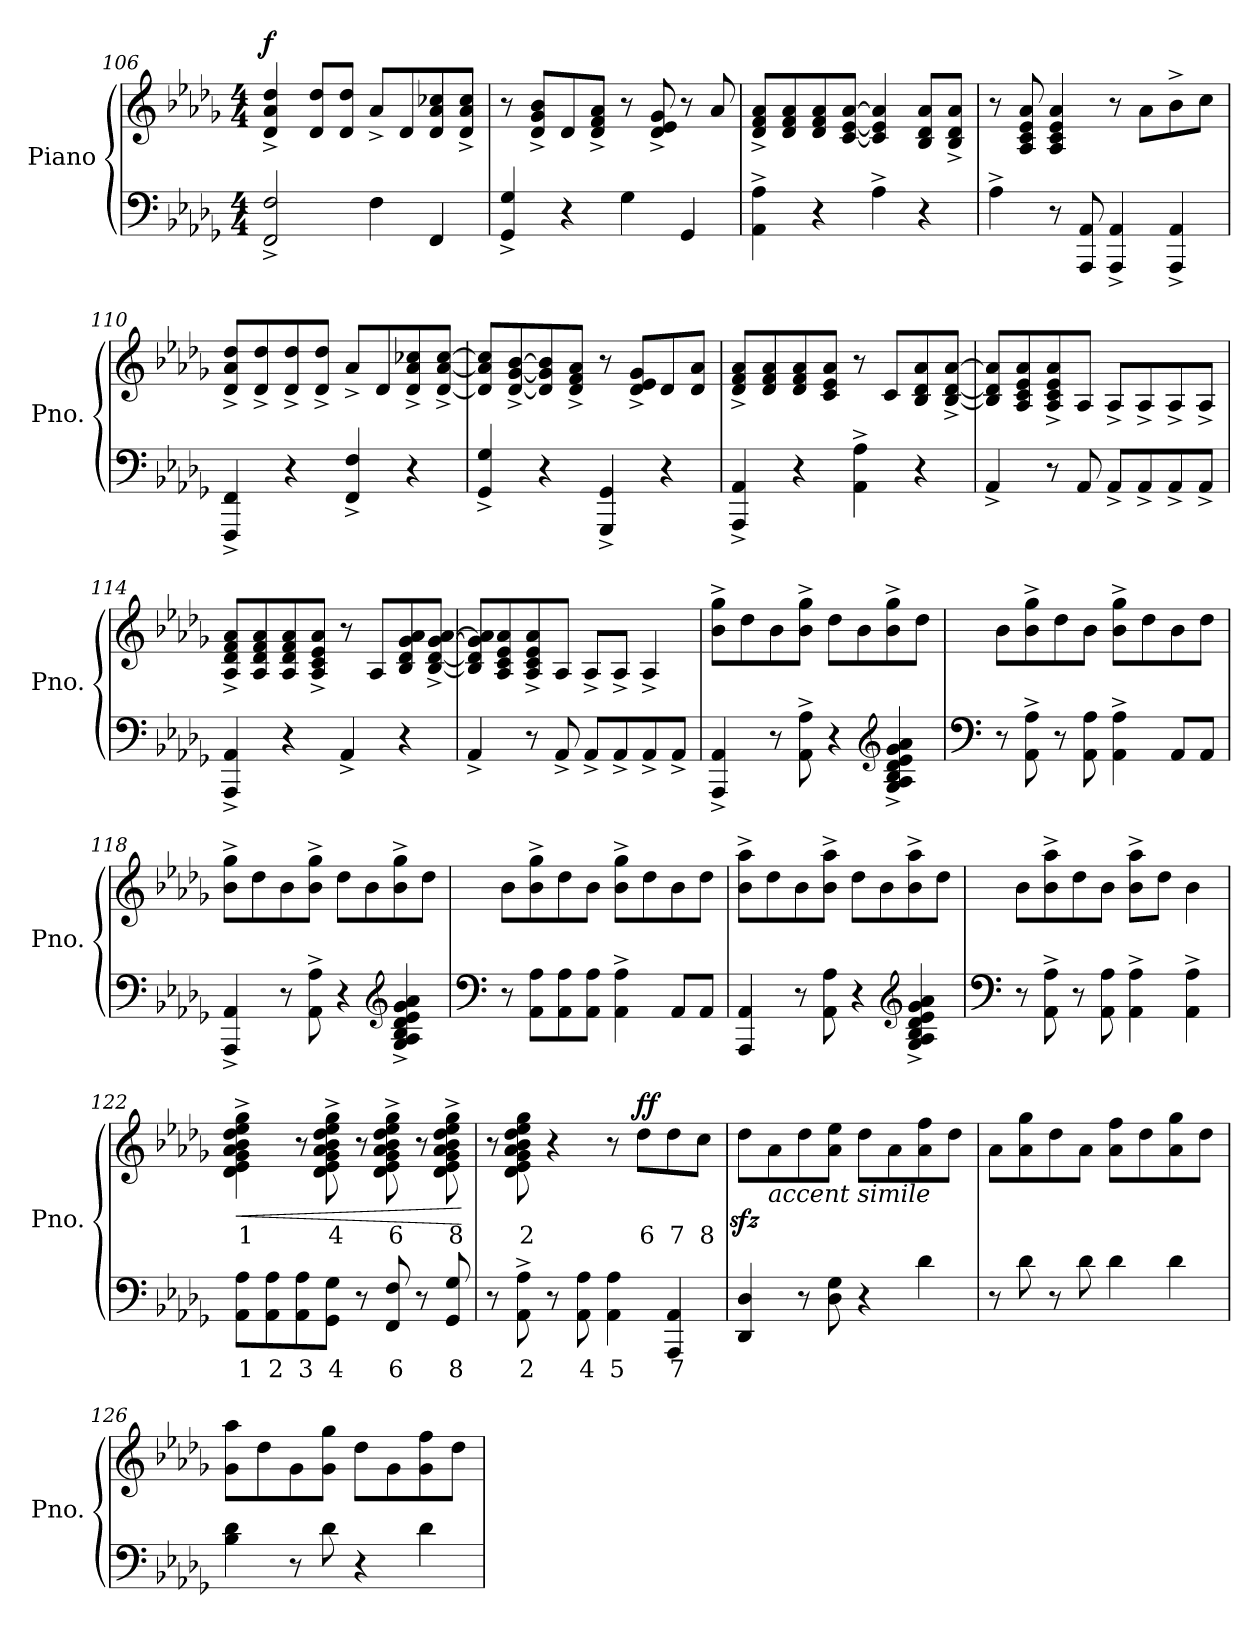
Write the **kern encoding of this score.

**kern	**text	**kern	**text	**dynam
*part1	*part1	*part1	*part1	*part1
*staff2	*staff2	*staff1	*staff1	*staff1/2
*I"Piano	*	*	*	*
*I'Pno.	*	*	*	*
*clefF4	*	*clefG2	*	*
*k[b-e-a-d-g-]	*	*k[b-e-a-d-g-]	*	*
*M4/4	*	*M4/4	*	*
=106	=106	=106	=106	=106
!	!	!	!	!LO:DY:b
2FF/^ 2F/^	.	4d-/^ 4a-/^ 4dd-/^	.	f
.	.	8d-/ 8dd-/L	.	.
.	.	8d-/ 8dd-/J	.	.
4F\	.	8a-^/L	.	.
.	.	8d-/	.	.
4FF/	.	8d-/ 8a-/ 8cc-X/	.	.
.	.	8d-/^ 8a-/^ 8cc-/^J	.	.
=107	=107	=107	=107	=107
4GG-/^ 4G-/^	.	8r	.	.
.	.	8d-/^ 8g-/^ 8b-/^L	.	.
4r	.	8d-/	.	.
.	.	8d-/^ 8f/^ 8a-/^J	.	.
4G-\	.	8r	.	.
.	.	8d-/^ 8e-/^ 8g-/^	.	.
4GG-/	.	8r	.	.
.	.	8a-/	.	.
!!LO:LB:g=z
=108	=108	=108	=108	=108
4AA-\^ 4A-\^	.	8d-/^ 8f/^ 8a-/^L	.	.
.	.	8d-/ 8f/ 8a-/	.	.
4r	.	8d-/ 8f/ 8a-/	.	.
.	.	[8c/ [8e-/ [8a-/J	.	.
4A-^\	.	4c/] 4e-/] 4a-/]	.	.
4r	.	8B-/ 8d-/ 8a-/L	.	.
.	.	8B-/^ 8d-/^ 8a-/^J	.	.
=109	=109	=109	=109	=109
4A-^\	.	8r	.	.
.	.	8A-/ 8c/ 8e-/ 8a-/	.	.
8r	.	4A-/ 4c/ 4e-/ 4a-/	.	.
8AAA-/ 8AA-/	.	.	.	.
4AAA-/^ 4AA-/^	.	8r	.	.
.	.	8a-\L	.	.
4AAA-/^ 4AA-/^	.	8b-^\	.	.
.	.	8cc\J	.	.
=110	=110	=110	=110	=110
4FFF/^ 4FF/^	.	8d-/^ 8a-/^ 8dd-/^L	.	.
.	.	8d-/^ 8dd-/^	.	.
4r	.	8d-/^ 8dd-/^	.	.
.	.	8d-/^ 8dd-/^J	.	.
4FF/^ 4F/^	.	8a-^/L	.	.
.	.	8d-/	.	.
4r	.	8d-/^ 8a-/^ 8cc-X/^	.	.
.	.	[8d-/^ [8a-/^ [8cc-/^J	.	.
!!LO:LB:g=z
=111	=111	=111	=111	=111
4GG-/^ 4G-/^	.	8d-/] 8a-/] 8cc-/]L	.	.
.	.	[8d-/^ [8g-/^ [8b-/^	.	.
4r	.	8d-/] 8g-/] 8b-/]	.	.
.	.	8d-/^ 8f/^ 8a-/^J	.	.
4GGG-/^ 4GG-/^	.	8r	.	.
.	.	8d-/^ 8e-/^ 8g-/^L	.	.
4r	.	8d-/	.	.
.	.	8d-/ 8a-/J	.	.
=112	=112	=112	=112	=112
4AAA-/^ 4AA-/^	.	8d-/^ 8f/^ 8a-/^L	.	.
.	.	8d-/ 8f/ 8a-/	.	.
4r	.	8d-/ 8f/ 8a-/	.	.
.	.	8c/ 8e-/ 8a-/J	.	.
4AA-\^ 4A-\^	.	8r	.	.
.	.	8c/L	.	.
4r	.	8B-/ 8d-/ 8a-/	.	.
.	.	[8B-/^ [8d-/^ [8a-/^J	.	.
=113	=113	=113	=113	=113
4AA-^/	.	8B-/] 8d-/] 8a-/]L	.	.
.	.	8A-/ 8c/ 8e-/ 8a-/	.	.
8r	.	8A-/^ 8c/^ 8e-/^ 8a-/^	.	.
8AA-/	.	8A-/J	.	.
8AA-^/L	.	8A-^/L	.	.
8AA-^/	.	8A-^/	.	.
8AA-^/	.	8A-^/	.	.
8AA-^/J	.	8A-^/J	.	.
!!LO:PB:g=z
=114	=114	=114	=114	=114
4AAA-/^ 4AA-/^	.	8A-/^ 8d-/^ 8f/^ 8a-/^L	.	.
.	.	8A-/ 8d-/ 8f/ 8a-/	.	.
4r	.	8A-/ 8d-/ 8f/ 8a-/	.	.
.	.	8A-/^ 8c/^ 8e-/^ 8a-/^J	.	.
4AA-^/	.	8r	.	.
.	.	8A-/L	.	.
4r	.	8B-/ 8d-/ 8g-/ 8a-/	.	.
.	.	[8B-/^ [8d-/^ [8g-/^ [8a-/^J	.	.
=115	=115	=115	=115	=115
4AA-^/	.	8B-/] 8d-/] 8g-/] 8a-/]L	.	.
.	.	8A-/ 8c/ 8e-/ 8a-/	.	.
8r	.	8A-/^ 8c/^ 8e-/^ 8a-/^	.	.
8AA-^/	.	8A-/J	.	.
8AA-^/L	.	8A-^/L	.	.
8AA-^/	.	8A-^/J	.	.
8AA-^/	.	4A-^/	.	.
8AA-^/J	.	.	.	.
!!LO:LB:g=z
=116	=116	=116	=116	=116
4AAA-/^ 4AA-/^	.	8b-\^ 8gg-\^L	.	.
.	.	8dd-\	.	.
8r	.	8b-\	.	.
8AA-\^ 8A-\^	.	8b-\^ 8gg-\^J	.	.
4r	.	8dd-\L	.	.
.	.	8b-\	.	.
*clefG2	*	*	*	*
4G-/^ 4A-/^ 4B-/^ 4d-/^ 4e-/^ 4g-/^ 4a-/^	.	8b-\^ 8gg-\^	.	.
.	.	8dd-\J	.	.
=117	=117	=117	=117	=117
*clefF4	*	*	*	*
8r	.	8b-\L	.	.
8AA-\^ 8A-\^	.	8b-\^ 8gg-\^	.	.
8r	.	8dd-\	.	.
8AA-\ 8A-\	.	8b-\J	.	.
4AA-\^ 4A-\^	.	8b-\^ 8gg-\^L	.	.
.	.	8dd-\	.	.
8AA-/L	.	8b-\	.	.
8AA-/J	.	8dd-\J	.	.
=118	=118	=118	=118	=118
4AAA-/^ 4AA-/^	.	8b-\^ 8gg-\^L	.	.
.	.	8dd-\	.	.
8r	.	8b-\	.	.
8AA-\^ 8A-\^	.	8b-\^ 8gg-\^J	.	.
4r	.	8dd-\L	.	.
.	.	8b-\	.	.
*clefG2	*	*	*	*
4G-/^ 4A-/^ 4B-/^ 4d-/^ 4e-/^ 4g-/^ 4a-/^	.	8b-\^ 8gg-\^	.	.
.	.	8dd-\J	.	.
!!LO:LB:g=z
=119	=119	=119	=119	=119
*clefF4	*	*	*	*
8r	.	8b-\L	.	.
8AA-\ 8A-\L	.	8b-\^ 8gg-\^	.	.
8AA-\ 8A-\	.	8dd-\	.	.
8AA-\ 8A-\J	.	8b-\J	.	.
4AA-\^ 4A-\^	.	8b-\^ 8gg-\^L	.	.
.	.	8dd-\	.	.
8AA-/L	.	8b-\	.	.
8AA-/J	.	8dd-\J	.	.
=120	=120	=120	=120	=120
4AAA-/ 4AA-/	.	8b-\^ 8aa-\^L	.	.
.	.	8dd-\	.	.
8r	.	8b-\	.	.
8AA-\ 8A-\	.	8b-\^ 8aa-\^J	.	.
4r	.	8dd-\L	.	.
.	.	8b-\	.	.
*clefG2	*	*	*	*
4G-/^ 4A-/^ 4B-/^ 4d-/^ 4e-/^ 4g-/^ 4a-/^	.	8b-\^ 8aa-\^	.	.
.	.	8dd-\J	.	.
=121	=121	=121	=121	=121
*clefF4	*	*	*	*
8r	.	8b-\L	.	.
8AA-\^ 8A-\^	.	8b-\^ 8aa-\^	.	.
8r	.	8dd-\	.	.
8AA-\ 8A-\	.	8b-\J	.	.
4AA-\^ 4A-\^	.	8b-\^ 8aa-\^L	.	.
.	.	8dd-\J	.	.
4AA-\^ 4A-\^	.	4b-\	.	.
!!LO:LB:g=z
=122	=122	=122	=122	=122
!	!LO:LY:b	!	!LO:LY:b	!LO:HP:b
8AA-\ 8A-\L	1	4d-\^ 4e-\^ 4g-\^ 4a-\^ 4b-\^ 4dd-\^ 4ee-\^ 4gg-\^	1	<
!	!LO:LY:b	!	!	!
8AA-\ 8A-\	2	.	.	.
!	!LO:LY:b	!	!	!
8AA-\ 8A-\	3	8r	.	.
!	!LO:LY:b	!	!LO:LY:b	!
8GG-\ 8G-\J	4	8d-\^ 8e-\^ 8g-\^ 8a-\^ 8b-\^ 8dd-\^ 8ee-\^ 8gg-\^	4	.
8r	.	8r	.	.
!	!LO:LY:b	!	!LO:LY:b	!
8FF/ 8F/	6	8d-\^ 8e-\^ 8g-\^ 8a-\^ 8b-\^ 8dd-\^ 8ee-\^ 8gg-\^	6	.
8r	.	8r	.	.
!	!LO:LY:b	!	!LO:LY:b	!
8GG-/ 8G-/	8	8d-\^ 8e-\^ 8g-\^ 8a-\^ 8b-\^ 8dd-\^ 8ee-\^ 8gg-\^	8	.
.	.	.	.	[
=123	=123	=123	=123	=123
8r	.	8r	.	.
!	!LO:LY:b	!	!LO:LY:b	!
8AA-\^ 8A-\^	2	8d-\ 8e-\ 8g-\ 8a-\ 8b-\ 8dd-\ 8ee-\ 8gg-\	2	.
8r	.	4r	.	.
!	!LO:LY:b	!	!	!
8AA-\ 8A-\	4	.	.	.
!	!LO:LY:b	!	!	!
4AA-\ 4A-\	5	8r	.	.
!	!	!	!LO:LY:b	!LO:DY:b
.	.	8dd-\L	6	ff
!	!LO:LY:b	!	!LO:LY:b	!
4AAA-/ 4AA-/	7	8dd-\	7	.
!	!	!	!LO:LY:b	!
.	.	8cc\J	8	.
=124	=124	=124	=124	=124
4DD-/ 4D-/	.	8dd-zz<\L	.	.
!	!	!LO:TX:b:i:t=accent simile	!	!
.	.	8a-\	.	.
8r	.	8dd-\	.	.
8D-\ 8G-\	.	8a-\ 8ee-\J	.	.
4r	.	8dd-\L	.	.
.	.	8a-\	.	.
4d-\	.	8a-\ 8ff\	.	.
.	.	8dd-\J	.	.
!!LO:LB:g=z
=125	=125	=125	=125	=125
8r	.	8a-\L	.	.
8d-\	.	8a-\ 8gg-\	.	.
8r	.	8dd-\	.	.
8d-\	.	8a-\J	.	.
4d-\	.	8a-\ 8ff\L	.	.
.	.	8dd-\	.	.
4d-\	.	8a-\ 8gg-\	.	.
.	.	8dd-\J	.	.
=126	=126	=126	=126	=126
4B-\ 4d-\	.	8g-\ 8aa-\L	.	.
.	.	8dd-\	.	.
8r	.	8g-\	.	.
8d-\	.	8g-\ 8gg-\J	.	.
4r	.	8dd-\L	.	.
.	.	8g-\	.	.
4d-\	.	8g-\ 8ff\	.	.
.	.	8dd-\J	.	.
=	=	=	=	=
*-	*-	*-	*-	*-
